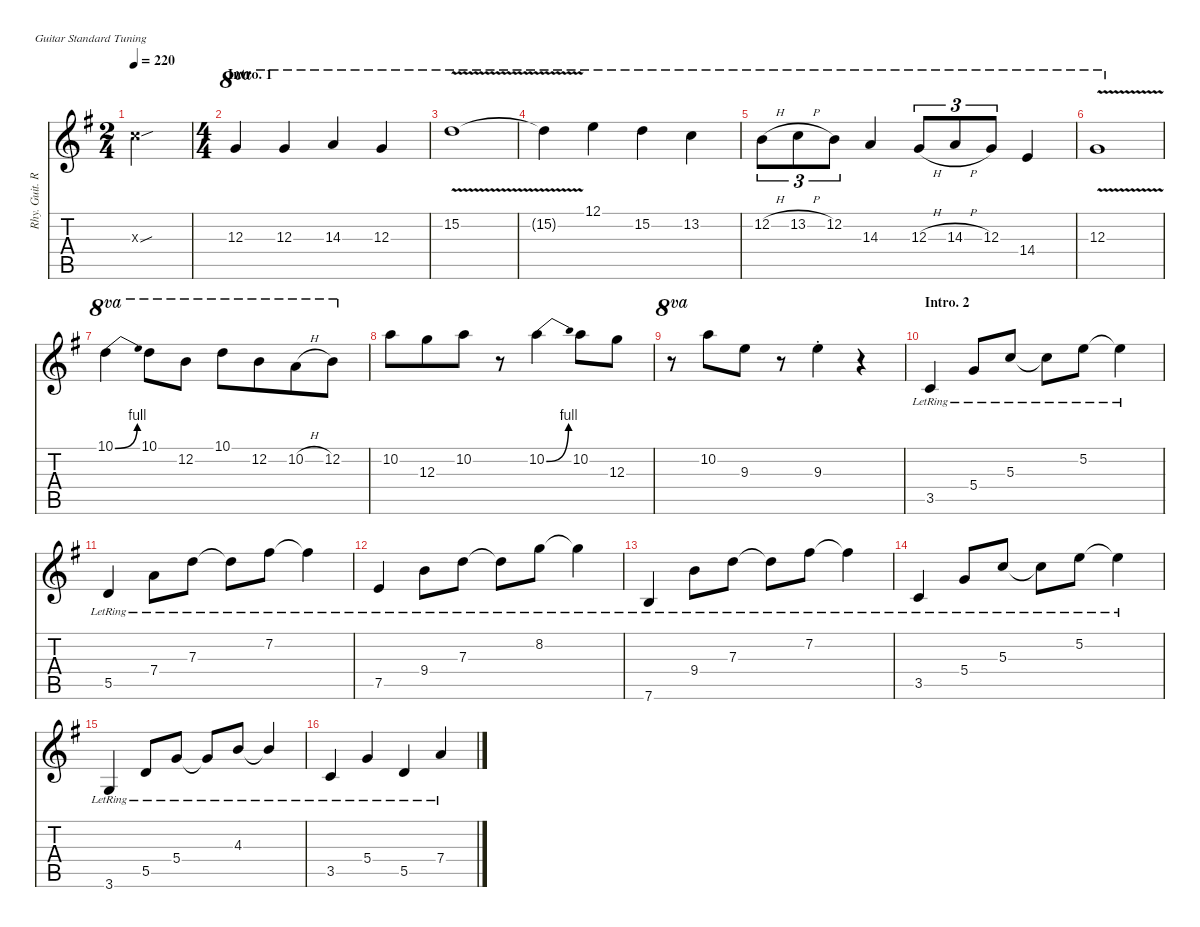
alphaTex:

\hideDynamics
\bracketExtendMode nobrackets
\multiBarRest
\otherSystemsTrackNameOrientation horizontal
\track ("Rhy. Guit. R" "Rhy. Guit. R") {defaultSystemsLayout 4 multiBarRest instrument distortionguitar}
\staff {score tabs}
\tuning (E4 B3 G3 D3 A2 E2)
\ts (2 4)
\beaming (8 2 2)
\tempo 220
\clef g2
\ks g
5.3{sou x acc forcenatural}.2{dy f instrument distortionguitar beam Down} |
\ts (4 4)
\beaming (8 4 4)
\section ("" "Intro. 1")
\scale
1.19105 12.3{acc forcenatural}.4{ot 8va beam Up} 12.3{acc forcenatural}.4{ot 8va beam Up} 14.3{acc forcenatural}.4{ot 8va beam Up} 12.3{acc forcenatural}.4{ot 8va beam Up} |
\scale
0.936316 15.2{v acc forcenatural}.1{ot 8va beam Down} |
\scale
0.936316 15.2{t acc forcenatural}.4{ot 8va beam Down} 12.1{acc forcenatural}.4{ot 8va beam Down} 15.2{acc forcenatural}.4{ot 8va beam Down} 13.2{acc forcenatural}.4{ot 8va beam Down} |
\scale
0.936316 12.2{h acc forcenatural}.8{tu (3 2) ot 8va beam Down} 13.2{h acc forcenatural}.8{tu (3 2) ot 8va beam Down} 12.2{acc forcenatural}.8{tu (3 2) ot 8va beam Down} 14.3{acc forcenatural}.4{ot 8va beam Up} 12.3{h acc forcenatural}.8{tu (3 2) ot 8va beam Up} 14.3{h acc forcenatural}.8{tu (3 2) ot 8va beam Up} 12.3{acc forcenatural}.8{tu (3 2) ot 8va beam Up} 14.4{acc forcenatural}.4{ot 8va beam Up} |
\scale
1.13405 12.3{v acc forcenatural}.1{ot 8va beam Up} |
\scale
0.949421 10.1{be (bend 0 0 25.2 4) acc forcenatural}.4{ot 8va beam Down} 10.1{acc forcenatural}.8{ot 8va beam Down} 12.2{acc forcenatural}.8{ot 8va beam Down} 10.1{acc forcenatural}.8{ot 8va beam Down} 12.2{acc forcenatural}.8{ot 8va beam Down} 10.2{h acc forcenatural}.8{ot 8va beam Down} 12.2{acc forcenatural}.8{ot 8va beam Down} |
\scale
0.949421 10.2{acc forcenatural}.8{beam Down} 12.3{acc forcenatural}.8{beam Down} 10.2{acc forcenatural}.8{beam Down} r.8{beam Down} 10.2{be (bend 0 0 21 4) acc forcenatural}.4{beam Down} 10.2{acc forcenatural}.8{beam Down} 12.3{acc forcenatural}.8{beam Down} |
\scale
0.967105 r.8{ot 8va beam Down} 10.2{acc forcenatural}.8{beam Down} 9.3{acc forcenatural}.8{beam Down} r.8{beam Down} 9.3{st acc forcenatural}.4{beam Down} r.4{beam Down} |
\section ("" "Intro. 2")
\scale
1.13847 3.5{lr acc forcenatural}.4{dy mf beam Up} 5.4{lr acc forcenatural}.8{beam Up} 5.3{lr acc forcenatural}.8{beam Up} 5.3{lr t acc forcenatural}.8{beam Down} 5.2{lr acc forcenatural}.8{beam Down} 5.2{lr t acc forcenatural}.4{beam Down} |
\scale
0.953842 5.5{lr acc forcenatural}.4{beam Up} 7.4{lr acc forcenatural}.8{beam Down} 7.3{lr acc forcenatural}.8{beam Down} 7.3{lr t acc forcenatural}.8{beam Down} 7.2{lr acc #}.8{beam Down} 7.2{lr t acc #}.4{beam Down} |
\scale
0.953842 7.5{lr acc forcenatural}.4{beam Up} 9.4{lr acc forcenatural}.8{beam Down} 7.3{lr acc forcenatural}.8{beam Down} 7.3{lr t acc forcenatural}.8{beam Down} 8.2{lr acc forcenatural}.8{beam Down} 8.2{lr t acc forcenatural}.4{beam Down} |
\scale
0.953842 7.6{lr acc forcenatural}.4{beam Up} 9.4{lr acc forcenatural}.8{beam Down} 7.3{lr acc forcenatural}.8{beam Down} 7.3{lr t acc forcenatural}.8{beam Down} 7.2{lr acc #}.8{beam Down} 7.2{lr t acc #}.4{beam Down} |
\scale
1.13847 3.5{lr acc forcenatural}.4{beam Up} 5.4{lr acc forcenatural}.8{beam Up} 5.3{lr acc forcenatural}.8{beam Up} 5.3{lr t acc forcenatural}.8{beam Down} 5.2{lr acc forcenatural}.8{beam Down} 5.2{lr t acc forcenatural}.4{beam Down} |
\scale
0.953842 3.6{lr acc forcenatural}.4{beam Up} 5.5{lr acc forcenatural}.8{beam Up} 5.4{lr acc forcenatural}.8{beam Up} 5.4{lr t acc forcenatural}.8{beam Up} 4.3{lr acc forcenatural}.8{beam Up} 4.3{lr t acc forcenatural}.4{beam Up} |
\scale
0.953842 3.5{lr acc forcenatural}.4{beam Up} 5.4{lr acc forcenatural}.4{beam Up} 5.5{lr acc forcenatural}.4{beam Up} 7.4{lr acc forcenatural}.4{beam Up}
